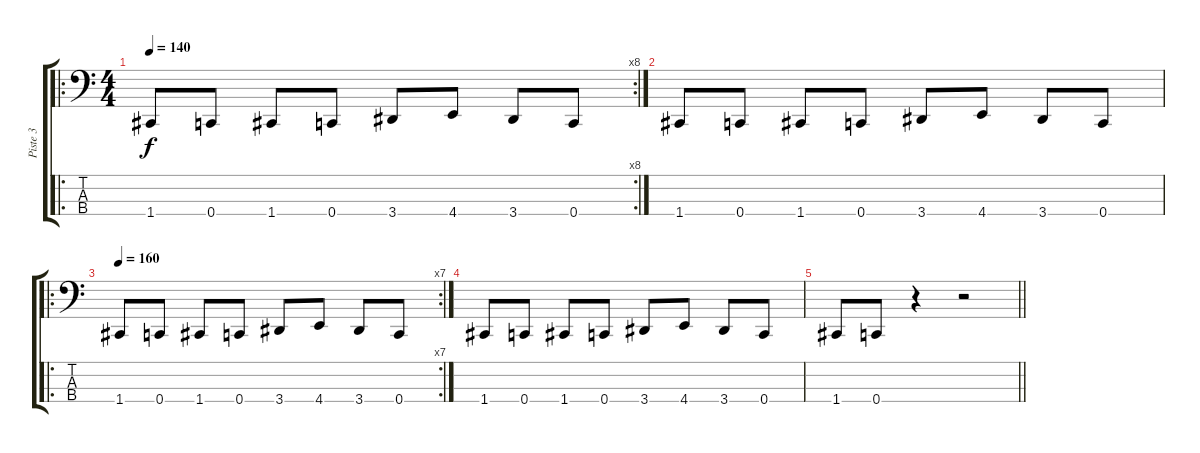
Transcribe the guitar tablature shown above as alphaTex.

\track ("Piste 3" "Piste 3") {instrument electricbasspick}
\staff {score tabs}
\tuning (F2 C2 G1 C1) {hide}
\ro
\rc 8
\ts (4 4)
\tempo 140
\clef f4
\ks c
1.4.8{dy f} 0.4.8 1.4.8 0.4.8 3.4.8 4.4.8 3.4.8 0.4.8 |
1.4.8 0.4.8 1.4.8 0.4.8 3.4.8 4.4.8 3.4.8 0.4.8 |
\ro
\rc 7
\tempo 160
1.4.8 0.4.8 1.4.8 0.4.8 3.4.8 4.4.8 3.4.8 0.4.8 |
1.4.8 0.4.8 1.4.8 0.4.8 3.4.8 4.4.8 3.4.8 0.4.8 |
\barLineRight lightlight
1.4.8 0.4.8 r.4 r.2
